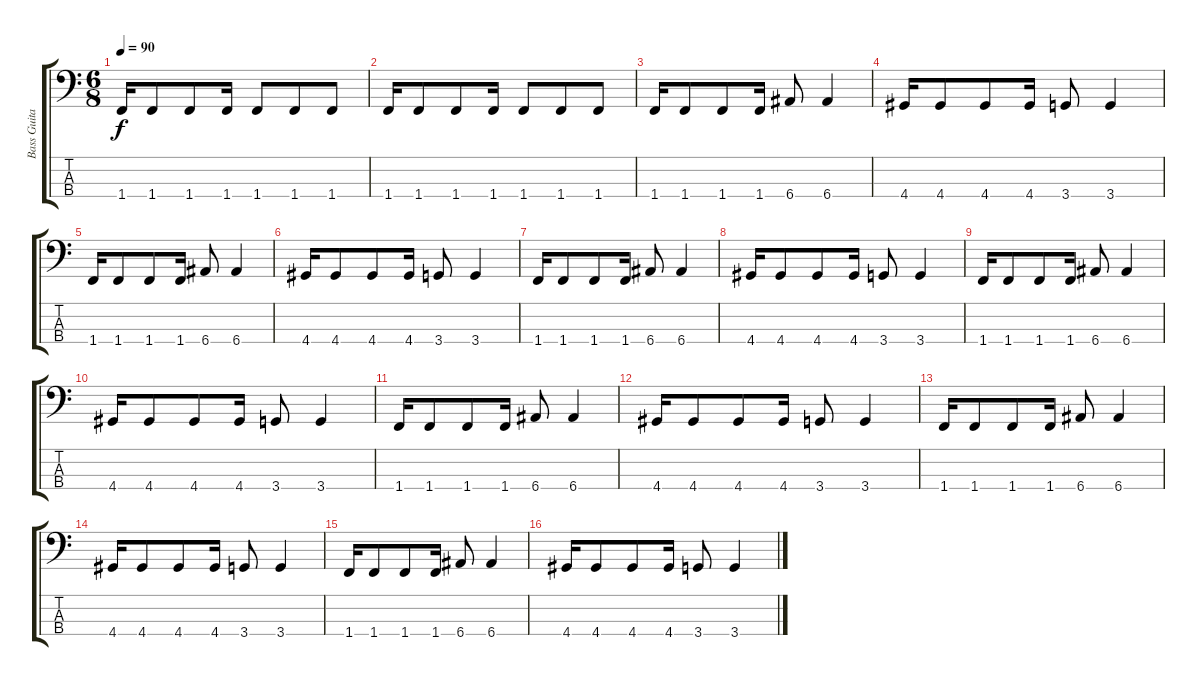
\track ("Bass Guitar" "Bass Guita") {instrument electricbassfinger}
\staff {score tabs}
\tuning (G2 D2 A1 E1) {hide}
\ts (6 8)
\tempo 90
\clef f4
\ks c
1.4.16{dy f instrument electricbassfinger} 1.4.8 1.4.8 1.4.16 1.4.8 1.4.8 1.4.8 |
1.4.16 1.4.8 1.4.8 1.4.16 1.4.8 1.4.8 1.4.8 |
1.4.16 1.4.8 1.4.8 1.4.16 6.4.8 6.4.4 |
4.4.16 4.4.8 4.4.8 4.4.16 3.4.8 3.4.4 |
1.4.16 1.4.8 1.4.8 1.4.16 6.4.8 6.4.4 |
4.4.16 4.4.8 4.4.8 4.4.16 3.4.8 3.4.4 |
1.4.16 1.4.8 1.4.8 1.4.16 6.4.8 6.4.4 |
4.4.16 4.4.8 4.4.8 4.4.16 3.4.8 3.4.4 |
1.4.16 1.4.8 1.4.8 1.4.16 6.4.8 6.4.4 |
4.4.16 4.4.8 4.4.8 4.4.16 3.4.8 3.4.4 |
1.4.16 1.4.8 1.4.8 1.4.16 6.4.8 6.4.4 |
4.4.16 4.4.8 4.4.8 4.4.16 3.4.8 3.4.4 |
1.4.16 1.4.8 1.4.8 1.4.16 6.4.8 6.4.4 |
4.4.16 4.4.8 4.4.8 4.4.16 3.4.8 3.4.4 |
1.4.16 1.4.8 1.4.8 1.4.16 6.4.8 6.4.4 |
4.4.16 4.4.8 4.4.8 4.4.16 3.4.8 3.4.4
